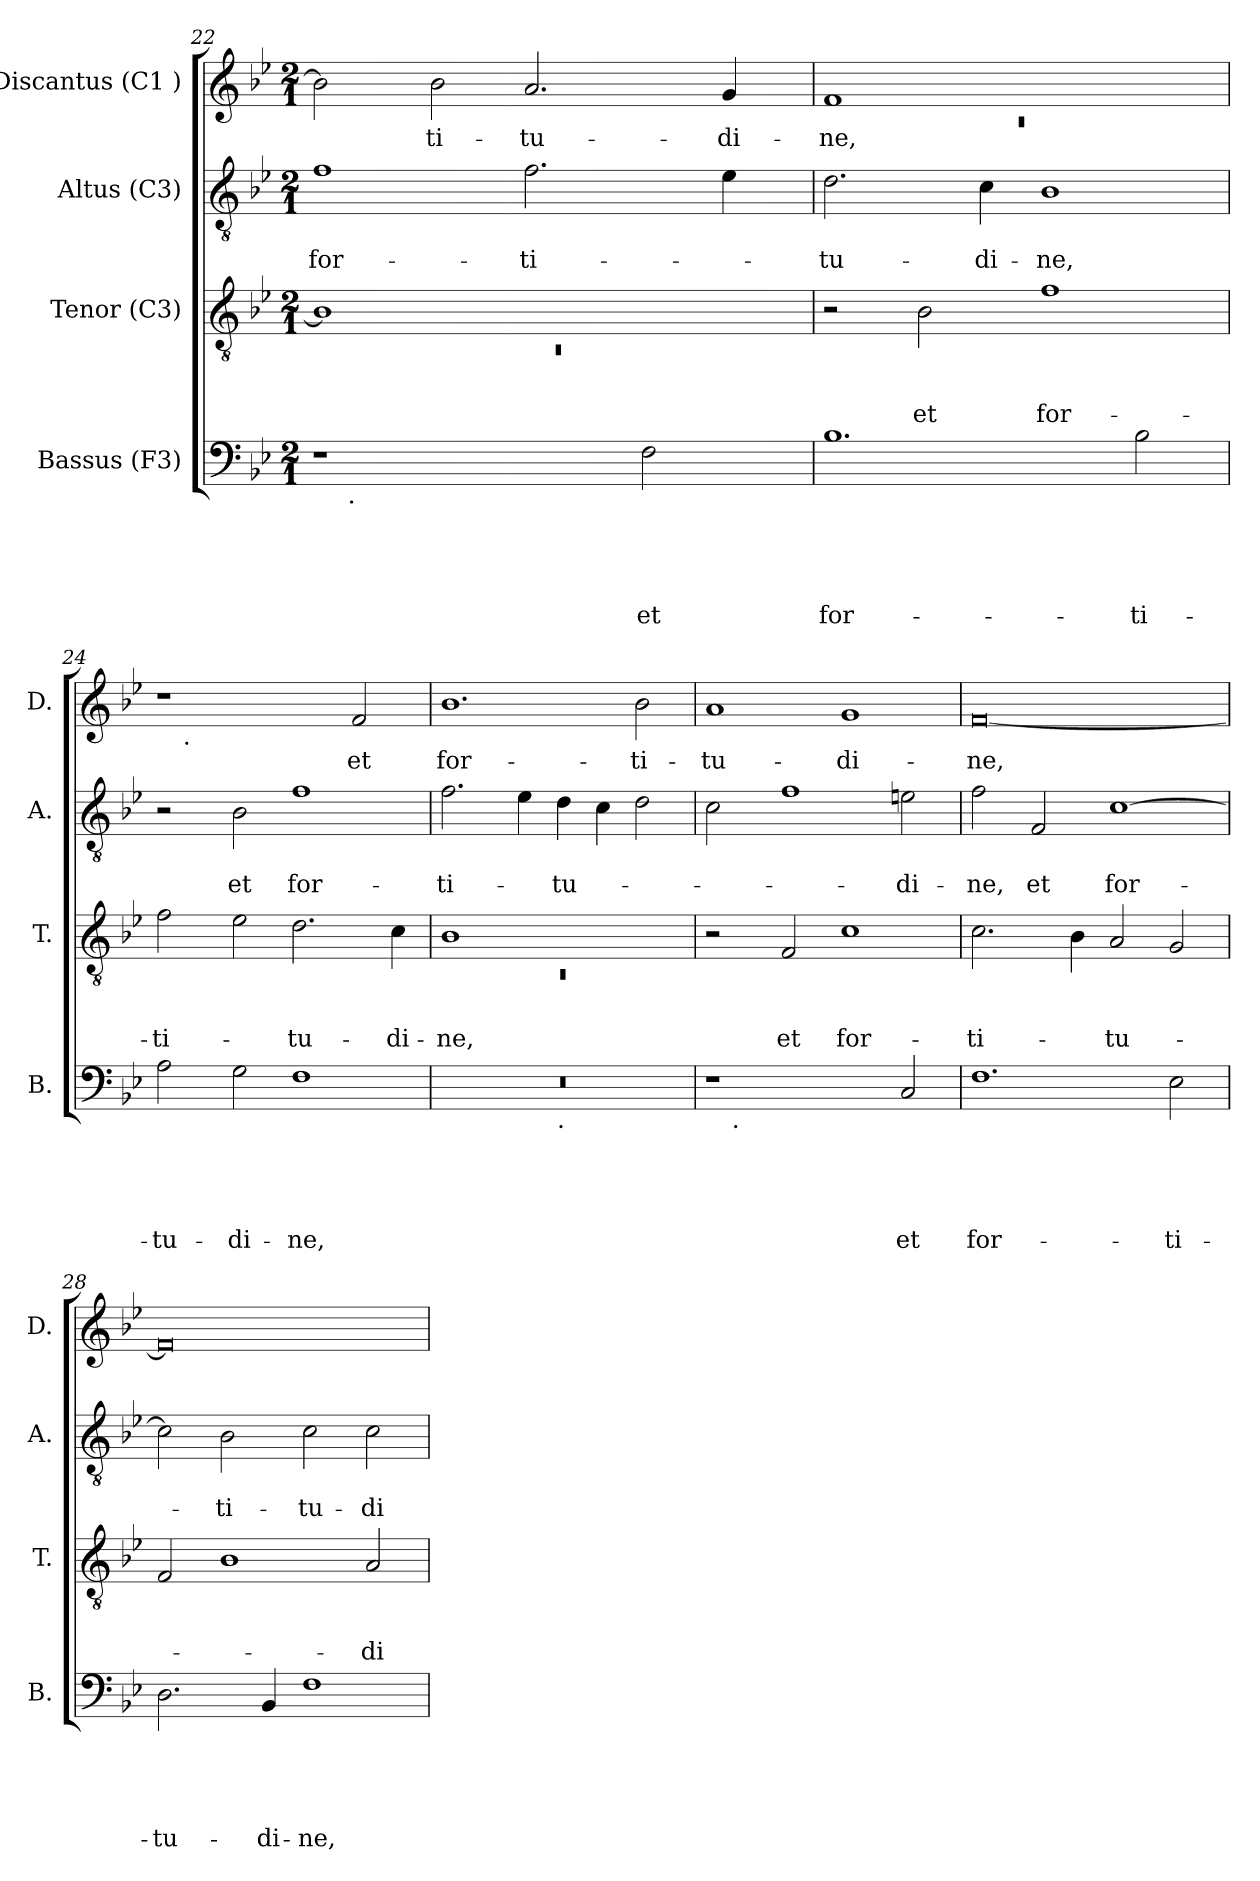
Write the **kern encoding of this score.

**kern	**text	**text	**text	**text	**text	**kern	**text	**text	**text	**kern	**text	**text	**kern	**text
*part4	*part4	*part4	*part4	*part4	*part4	*part3	*part3	*part3	*part3	*part2	*part2	*part2	*part1	*part1
*staff4	*staff4	*staff4	*staff4	*staff4	*staff4	*staff3	*staff3	*staff3	*staff3	*staff2	*staff2	*staff2	*staff1	*staff1
*I"Bassus (F3)	*	*	*	*	*	*I"Tenor (C3)	*	*	*	*I"Altus (C3)	*	*	*I"Discantus (C1 )	*
*I'B.	*	*	*	*	*	*I'T.	*	*	*	*I'A.	*	*	*I'D.	*
*clefF4	*	*	*	*	*	*clefGv2	*	*	*	*clefGv2	*	*	*clefG2	*
*k[b-e-]	*	*	*	*	*	*k[b-e-]	*	*	*	*k[b-e-]	*	*	*k[b-e-]	*
*B-:	*	*	*	*	*	*B-:	*	*	*	*B-:	*	*	*B-:	*
*M2/1	*	*	*	*	*	*M2/1	*	*	*	*M2/1	*	*	*M2/1	*
=22	=22	=22	=22	=22	=22	=22	=22	=22	=22	=22	=22	=22	=22	=22
*	*	*	*	*	*	*^	*	*	*	*	*	*	*	*
!	!	!	!	!	!	!	!LO:N:vis=1	!	!	!	!	!	!LO:LY:b	!	!
*^	*	*	*	*	*	*	*	*	*	*	*	*	*	*	*
1r	16.ryy	.	.	.	.	.	1B-]	0rC	.	.	.	1f	.	for-	2b-\]	.
!	!LO:TX:b:t=.	!	!	!	!	!	!	!	!	!	!	!	!	!	!	!
.	1ryy	.	.	.	.	.	.	.	.	.	.	.	.	.	.	.
!	!	!	!	!	!	!	!	!	!	!	!	!	!	!	!	!LO:LY:b
.	.	.	.	.	.	.	.	.	.	.	.	.	.	.	2b-\	-ti-
!	!	!	!	!	!	!	!	!	!	!	!	!	!	!LO:LY:b	!	!LO:LY:b
2ryy	.	.	.	.	.	.	1ryy	.	.	.	.	2.f\	.	-ti-	2.a/	-tu-
.	2ryy	.	.	.	.	.	.	.	.	.	.	.	.	.	.	.
!	!	!	!	!	!	!LO:LY:b	!	!	!	!	!	!	!	!	!	!
2F\	.	.	.	.	.	et	.	.	.	.	.	.	.	.	.	.
.	4ryy	.	.	.	.	.	.	.	.	.	.	.	.	.	.	.
!	!	!	!	!	!	!	!	!	!	!	!	!	!	!	!	!LO:LY:b
.	.	.	.	.	.	.	.	.	.	.	.	4e-\	.	.	4g/	-di-
.	8ryy	.	.	.	.	.	.	.	.	.	.	.	.	.	.	.
.	32ryy	.	.	.	.	.	.	.	.	.	.	.	.	.	.	.
=23	=23	=23	=23	=23	=23	=23	=23	=23	=23	=23	=23	=23	=23	=23	=23	=23
*	*	*	*	*	*	*	*	*	*	*	*	*	*	*	*^	*
!	!	!	!	!	!	!LO:LY:b	!	!	!	!	!	!	!	!LO:LY:b	!	!LO:N:vis=1	!LO:LY:b
*v	*v	*	*	*	*	*	*	*	*	*	*	*	*	*	*	*	*
*	*	*	*	*	*	*v	*v	*	*	*	*	*	*	*	*	*
1.B-	.	.	.	.	for-	2r	.	.	.	2.d\	.	-tu-	1f	0rc	-ne,
!	!	!	!	!	!	!	!	!	!LO:LY:b	!	!	!	!	!	!
.	.	.	.	.	.	2B-\	.	.	et	.	.	.	.	.	.
!	!	!	!	!	!	!	!	!	!	!	!	!LO:LY:b	!	!	!
.	.	.	.	.	.	.	.	.	.	4c\	.	-di-	.	.	.
!	!	!	!	!	!	!	!	!	!LO:LY:b	!	!	!LO:LY:b	!	!	!
.	.	.	.	.	.	1f	.	.	for-	1B-	.	-ne,	1ryy	.	.
!	!	!	!	!	!LO:LY:b	!	!	!	!	!	!	!	!	!	!
2B-\	.	.	.	.	-ti-	.	.	.	.	.	.	.	.	.	.
=24	=24	=24	=24	=24	=24	=24	=24	=24	=24	=24	=24	=24	=24	=24	=24
!	!	!	!	!	!LO:LY:b	!	!	!	!LO:LY:b	!	!	!	!	!	!
2A\	.	.	.	.	-tu-	2f\	.	.	-ti-	2r	.	.	1r	8ryy	.
!	!	!	!	!	!	!	!	!	!	!	!	!	!	!LO:TX:b:t=.	!
.	.	.	.	.	.	.	.	.	.	.	.	.	.	1...ryy	.
!	!	!	!	!	!LO:LY:b	!	!	!	!	!	!	!LO:LY:b	!	!	!
2G\	.	.	.	.	-di-	2e-\	.	.	.	2B-\	.	et	.	.	.
!	!	!	!	!	!LO:LY:b	!	!	!	!LO:LY:b	!	!	!LO:LY:b	!	!	!
1F	.	.	.	.	-ne,	2.d\	.	.	-tu-	1f	.	for-	2ryy	.	.
!	!	!	!	!	!	!	!	!	!	!	!	!	!	!	!LO:LY:b
.	.	.	.	.	.	.	.	.	.	.	.	.	2f/	.	et
!	!	!	!	!	!	!	!	!	!LO:LY:b	!	!	!	!	!	!
.	.	.	.	.	.	4c\	.	.	-di-	.	.	.	.	.	.
!!LO:LB:g=z
=25	=25	=25	=25	=25	=25	=25	=25	=25	=25	=25	=25	=25	=25	=25	=25
*	*	*	*	*	*	*^	*	*	*	*	*	*	*	*	*
!	!	!	!	!	!	!	!LO:N:vis=1	!	!	!LO:LY:b	!	!	!LO:LY:b	!	!	!LO:LY:b
*^	*	*	*	*	*	*	*	*	*	*	*	*	*	*v	*v	*
0r	1ryy	.	.	.	.	.	1B-	0rC	.	.	-ne,	2.f\	.	-ti-	1.b-	for-
.	.	.	.	.	.	.	.	.	.	.	.	4e-\	.	.	.	.
!	!LO:TX:b:t=.	!	!	!	!	!	!	!	!	!	!	!	!	!	!	!
!	!	!	!	!	!	!	!	!	!	!	!	!	!	!LO:LY:b	!	!
.	1ryy	.	.	.	.	.	1ryy	.	.	.	.	4d\	.	-tu-	.	.
.	.	.	.	.	.	.	.	.	.	.	.	4c\	.	.	.	.
!	!	!	!	!	!	!	!	!	!	!	!	!	!	!	!	!LO:LY:b
.	.	.	.	.	.	.	.	.	.	.	.	2d\	.	.	2b-\	-ti-
*	*	*	*	*	*	*	*v	*v	*	*	*	*	*	*	*	*
=26	=26	=26	=26	=26	=26	=26	=26	=26	=26	=26	=26	=26	=26	=26	=26
!	!	!	!	!	!	!	!	!	!	!	!	!	!	!	!LO:LY:b
1r	8ryy	.	.	.	.	.	2r	.	.	.	2c\	.	.	1a	-tu-
!	!LO:TX:b:t=.	!	!	!	!	!	!	!	!	!	!	!	!	!	!
.	1...ryy	.	.	.	.	.	.	.	.	.	.	.	.	.	.
!	!	!	!	!	!	!	!	!	!	!LO:LY:b	!	!	!	!	!
.	.	.	.	.	.	.	2F/	.	.	et	1f	.	.	.	.
!	!	!	!	!	!	!	!	!	!	!LO:LY:b	!	!	!	!	!LO:LY:b
2ryy	.	.	.	.	.	.	1c	.	.	for-	.	.	.	1g	-di-
!	!	!	!	!	!	!LO:LY:b	!	!	!	!	!	!	!LO:LY:b	!	!
2C/	.	.	.	.	.	et	.	.	.	.	2e\	.	-di-	.	.
=27	=27	=27	=27	=27	=27	=27	=27	=27	=27	=27	=27	=27	=27	=27	=27
!	!	!	!	!	!	!LO:LY:b	!	!	!	!LO:LY:b	!	!	!LO:LY:b	!	!LO:LY:b
*v	*v	*	*	*	*	*	*	*	*	*	*	*	*	*	*
1.F	.	.	.	.	for-	2.c\	.	.	-ti-	2f\	.	-ne,	[<0f	-ne,
!	!	!	!	!	!	!	!	!	!	!	!	!LO:LY:b	!	!
.	.	.	.	.	.	.	.	.	.	2F/	.	et	.	.
.	.	.	.	.	.	4B-\	.	.	.	.	.	.	.	.
!	!	!	!	!	!	!	!	!	!LO:LY:b	!	!	!LO:LY:b	!	!
.	.	.	.	.	.	2A/	.	.	-tu-	[>1c	.	for-	.	.
!	!	!	!	!	!LO:LY:b	!	!	!	!	!	!	!	!	!
2E-\	.	.	.	.	-ti-	2G/	.	.	.	.	.	.	.	.
=28	=28	=28	=28	=28	=28	=28	=28	=28	=28	=28	=28	=28	=28	=28
!	!	!	!	!	!LO:LY:b	!	!	!	!	!	!	!	!	!
2.D\	.	.	.	.	-tu-	2F/	.	.	.	2c\]	.	.	0f]	.
!	!	!	!	!	!	!	!	!	!	!	!	!LO:LY:b	!	!
.	.	.	.	.	.	1B-	.	.	.	2B-\	.	-ti-	.	.
!	!	!	!	!	!LO:LY:b	!	!	!	!	!	!	!	!	!
4BB-/	.	.	.	.	-di-	.	.	.	.	.	.	.	.	.
!	!	!	!	!	!LO:LY:b	!	!	!	!	!	!	!LO:LY:b	!	!
1F	.	.	.	.	-ne,	.	.	.	.	2c\	.	-tu-	.	.
!	!	!	!	!	!	!	!	!	!LO:LY:b	!	!	!LO:LY:b	!	!
.	.	.	.	.	.	2A/	.	.	-di-	2c\	.	-di-	.	.
=	=	=	=	=	=	=	=	=	=	=	=	=	=	=
*-	*-	*-	*-	*-	*-	*-	*-	*-	*-	*-	*-	*-	*-	*-
